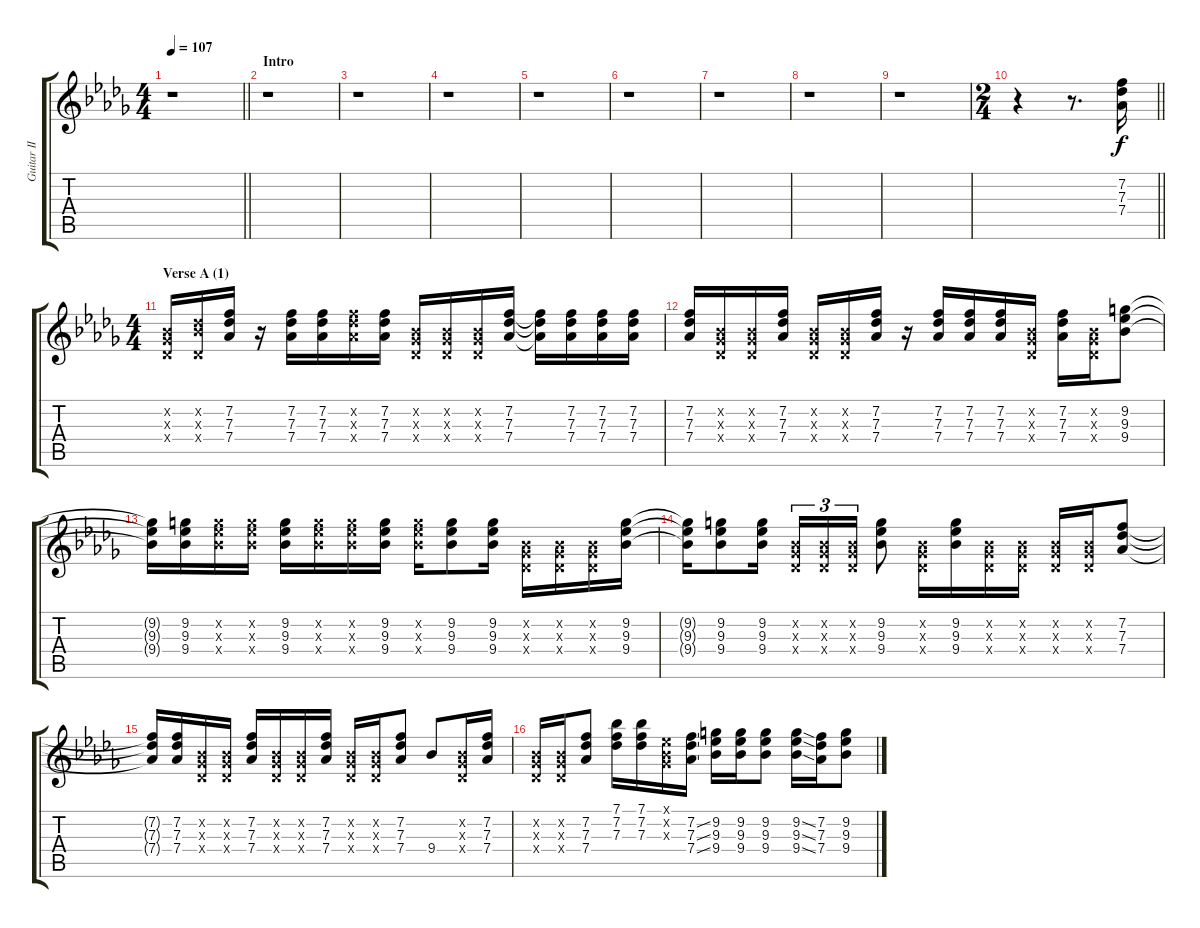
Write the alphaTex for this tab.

\track ("Guitar II" "Guitar II") {instrument electricguitarjazz}
\staff {score tabs}
\tuning (Eb4 Bb3 Gb3 Db3 Ab2 Eb2) {hide}
\ts (4 4)
\tempo 107
\clef g2
\barLineRight lightlight
\ks bbminor
r.1{dy f instrument electricguitarjazz} |
\section ("" "Intro")
r.1 |
r.1 |
r.1 |
r.1 |
r.1 |
r.1 |
r.1 |
r.1 |
\ts (2 4)
\barLineRight lightlight
r.4 r.8{d} (7.2 7.3 7.4).16 |
\ts (4 4)
\section ("" "Verse A (1)")
(0.2{x} 0.3{x} 0.4{x}).16 (0.2{x} 7.3{x} 0.4{x}).16 (7.2 7.3 7.4).16 r.16 (7.2 7.3 7.4).16 (7.2 7.3 7.4).16 (7.2{x} 7.3{x} 7.4{x}).16 (7.2 7.3 7.4).16 (0.2{x} 0.3{x} 0.4{x}).16 (0.2{x} 0.3{x} 0.4{x}).16 (0.2{x} 0.3{x} 0.4{x}).16 (7.2 7.3 7.4).16 (7.2{t} 7.3{t} 7.4{t}).16 (7.2 7.3 7.4).16 (7.2 7.3 7.4).16 (7.2 7.3 7.4).16 |
(7.2 7.3 7.4).16 (0.2{x} 0.3{x} 0.4{x}).16 (0.2{x} 0.3{x} 0.4{x}).16 (7.2 7.3 7.4).16 (0.2{x} 0.3{x} 0.4{x}).16 (0.2{x} 0.3{x} 0.4{x}).16 (7.2 7.3 7.4).16 r.16 (7.2 7.3 7.4).16 (7.2 7.3 7.4).16 (7.2 7.3 7.4).16 (0.2{x} 0.3{x} 0.4{x}).16 (7.2 7.3 7.4).16 (0.2{x} 0.3{x} 0.4{x}).16 (9.2 9.3 9.4).8 |
(9.2{t} 9.3{t} 9.4{t}).16 (9.2 9.3 9.4).16 (9.2{x} 9.3{x} 9.4{x}).16 (9.2{x} 9.3{x} 9.4{x}).16 (9.2 9.3 9.4).16 (9.2{x} 9.3{x} 9.4{x}).16 (9.2{x} 9.3{x} 9.4{x}).16 (9.2 9.3 9.4).16 (9.2{x} 9.3{x} 9.4{x}).16 (9.2 9.3 9.4).8 (9.2 9.3 9.4).16 (0.2{x} 0.3{x} 0.4{x}).16 (0.2{x} 0.3{x} 0.4{x}).16 (0.2{x} 0.3{x} 0.4{x}).16 (9.2 9.3 9.4).16 |
(9.2{t} 9.3{t} 9.4{t}).16 (9.2 9.3 9.4).8 (9.2 9.3 9.4).16 (0.2{x} 0.3{x} 0.4{x}).16{tu (3 2)} (0.2{x} 0.3{x} 0.4{x}).16{tu (3 2)} (0.2{x} 0.3{x} 0.4{x}).16{tu (3 2)} (9.2 9.3 9.4).8 (0.2{x} 0.3{x} 0.4{x}).16 (9.2 9.3 9.4).16 (0.2{x} 0.3{x} 0.4{x}).16 (0.2{x} 0.3{x} 0.4{x}).16 (0.2{x} 0.3{x} 0.4{x}).16 (0.2{x} 0.3{x} 0.4{x}).16 (7.2 7.3 7.4).8 |
(7.2{t} 7.3{t} 7.4{t}).16 (7.2 7.3 7.4).16 (0.2{x} 0.3{x} 0.4{x}).16 (0.2{x} 0.3{x} 0.4{x}).16 (7.2 7.3 7.4).16 (0.2{x} 0.3{x} 0.4{x}).16 (0.2{x} 0.3{x} 0.4{x}).16 (7.2 7.3 7.4).16 (0.2{x} 0.3{x} 0.4{x}).16 (0.2{x} 0.3{x} 0.4{x}).16 (7.2 7.3 7.4).8 9.4.8 (0.2{x} 0.3{x} 0.4{x}).16 (7.2 7.3 7.4).16 |
(0.2{x} 0.3{x} 0.4{x}).16 (0.2{x} 0.3{x} 0.4{x}).16 (7.2 7.3 7.4).8 (7.1 7.2 7.3).16 (7.1 7.2 7.3).16 (0.1{x} 0.2{x} 0.3{x}).16 (7.2{ss} 7.3{ss} 7.4{ss}).16 (9.2 9.3 9.4).16 (9.2 9.3 9.4).16 (9.2 9.3 9.4).8 (9.2{ss} 9.3{ss} 9.4{ss}).16 (7.2 7.3 7.4).16 (9.2 9.3 9.4).8
